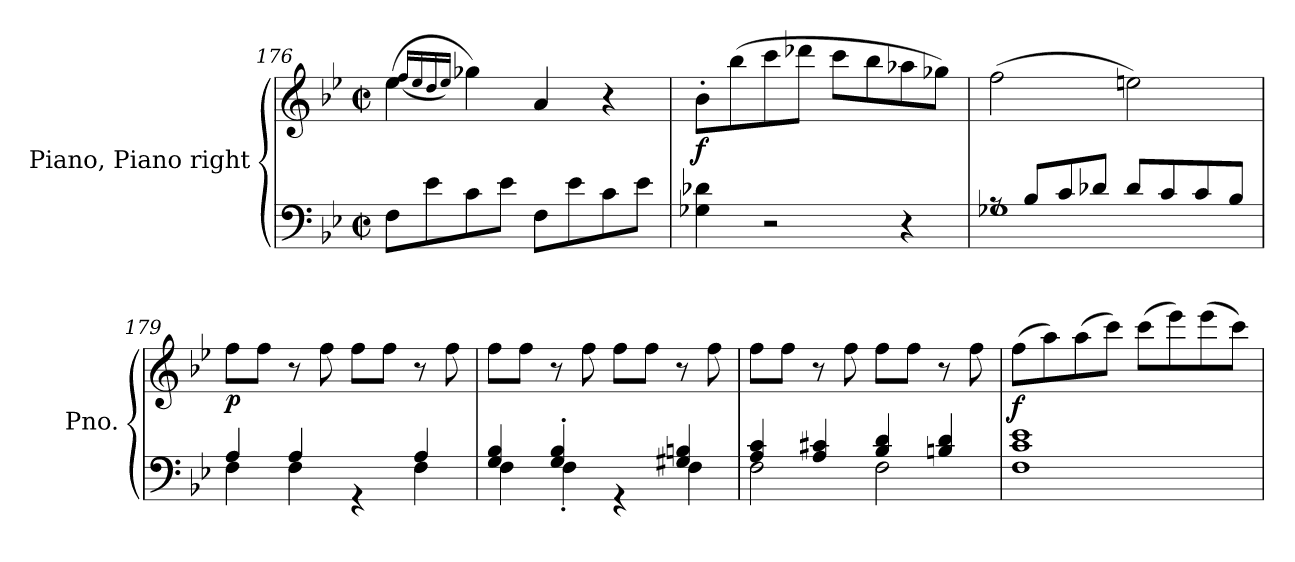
**kern	**kern	**dynam
*part1	*part1	*part1
*staff2	*staff1	*staff1/2
*I"Piano, Piano right	*	*
*I'Pno.	*	*
*clefF4	*clefG2	*
*k[b-e-]	*k[b-e-]	*
*M2/2	*M2/2	*
*met(c|)	*met(c|)	*
=176	=176	=176
8F\L	(>4ee-\	.
8e-\	.	.
.	(<16qff/LL	.
.	16qee-/	.
.	16qdd/	.
.	16qee-/JJ)	.
8c\	4gg-X\)	.
8e-\J	.	.
8F\L	4a/	.
8e-\	.	.
8c\	4r	.
8e-\J	.	.
!!LO:LB:g=z
=177	=177	=177
!	!	!LO:DY:b
4G-X\ 4d-X\	8b-'\L	f
.	(>8bb-\	.
2r	8ccc\	.
.	8ddd-X\J	.
.	8ccc\L	.
.	8bb-\	.
4r	8aa-X\	.
.	8gg-X\J)	.
=178	=178	=178
*^	*	*
8rA	1G-X	(>2ff\	.
8B-/L	.	.	.
8c/	.	.	.
8d-X/J	.	.	.
8d-/L	.	2een\)	.
8c/	.	.	.
8c/	.	.	.
8B-/J	.	.	.
=179	=179	=179	=179
!	!	!	!LO:DY:b
4A/	4F\	8ff\L	p
.	.	8ff\J	.
4A/	4F\	8r	.
.	.	8ff\	.
4rGG	4ryy	8ff\L	.
.	.	8ff\J	.
4A/	4F\	8r	.
.	.	8ff\	.
=180	=180	=180	=180
4G/ 4B-/	4F\	8ff\L	.
.	.	8ff\J	.
4G/' 4B-/'	4F'\	8r	.
.	.	8ff\	.
4rGG	4ryy	8ff\L	.
.	.	8ff\J	.
4G#X/ 4Bn/	4F\	8r	.
.	.	8ff\	.
!!LO:LB:g=z
=181	=181	=181	=181
4A/ 4c/	2F\	8ff\L	.
.	.	8ff\J	.
4A/ 4c#X/	.	8r	.
.	.	8ff\	.
4B-/ 4d/	2F\	8ff\L	.
.	.	8ff\J	.
4Bn/ 4d/	.	8r	.
.	.	8ff\	.
*v	*v	*	*
=182	=182	=182
!	!	!LO:DY:b
1F 1c 1e-	(>8ff\L	f
.	8aa\)	.
.	(>8aa\	.
.	8ccc\J)	.
.	(>8ccc\L	.
.	8eee-\)	.
.	(>8eee-\	.
.	8ccc\J)	.
=	=	=
*-	*-	*-
